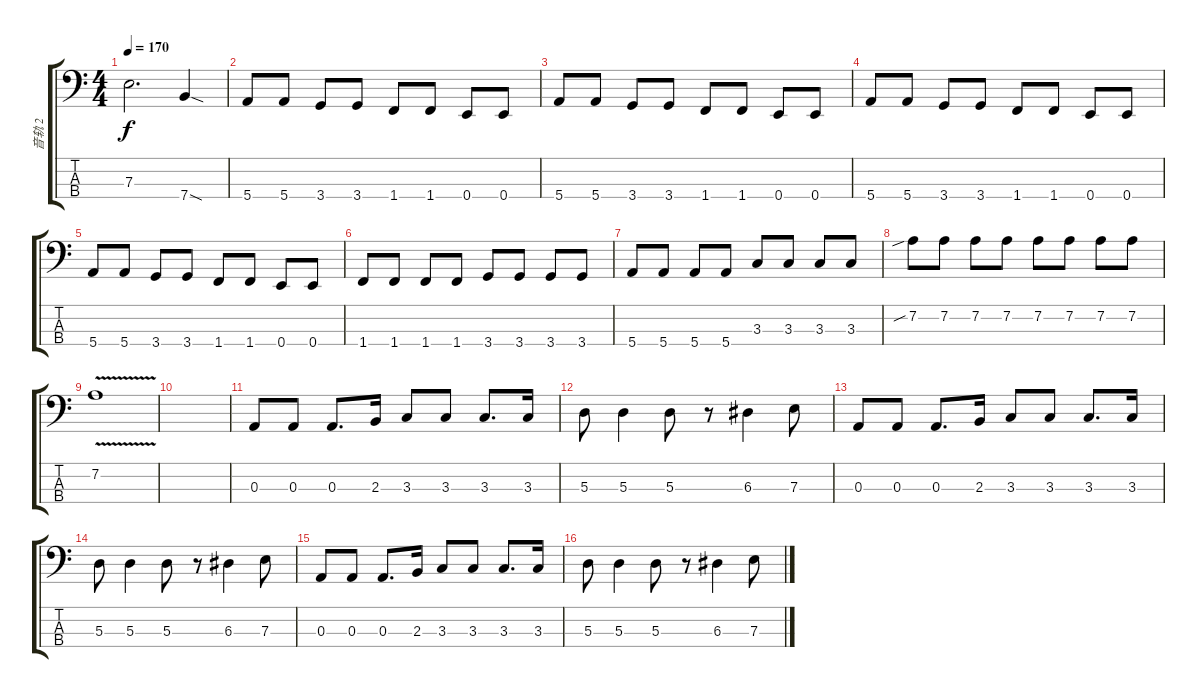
\track ("音轨 2" "音轨 2") {instrument electricbassfinger}
\staff {score tabs}
\tuning (G2 D2 A1 E1) {hide}
\ts (4 4)
\tempo 170
\clef f4
\ks c
7.3{t}.2{d dy f} 7.4{sod}.4 |
5.4.8 5.4.8 3.4.8 3.4.8 1.4.8 1.4.8 0.4.8 0.4.8 |
5.4.8 5.4.8 3.4.8 3.4.8 1.4.8 1.4.8 0.4.8 0.4.8 |
5.4.8 5.4.8 3.4.8 3.4.8 1.4.8 1.4.8 0.4.8 0.4.8 |
5.4.8 5.4.8 3.4.8 3.4.8 1.4.8 1.4.8 0.4.8 0.4.8 |
1.4.8 1.4.8 1.4.8 1.4.8 3.4.8 3.4.8 3.4.8 3.4.8 |
5.4.8 5.4.8 5.4.8 5.4.8 3.3.8 3.3.8 3.3.8 3.3.8 |
7.2{sib}.8 7.2.8 7.2.8 7.2.8 7.2.8 7.2.8 7.2.8 7.2.8 |
7.2{v}.1 |
|
0.3.8 0.3.8 0.3.8{d} 2.3.16 3.3.8 3.3.8 3.3.8{d} 3.3.16 |
5.3.8 5.3.4 5.3.8 r.8 6.3.4 7.3.8 |
0.3.8 0.3.8 0.3.8{d} 2.3.16 3.3.8 3.3.8 3.3.8{d} 3.3.16 |
5.3.8 5.3.4 5.3.8 r.8 6.3.4 7.3.8 |
0.3.8 0.3.8 0.3.8{d} 2.3.16 3.3.8 3.3.8 3.3.8{d} 3.3.16 |
5.3.8 5.3.4 5.3.8 r.8 6.3.4 7.3.8
